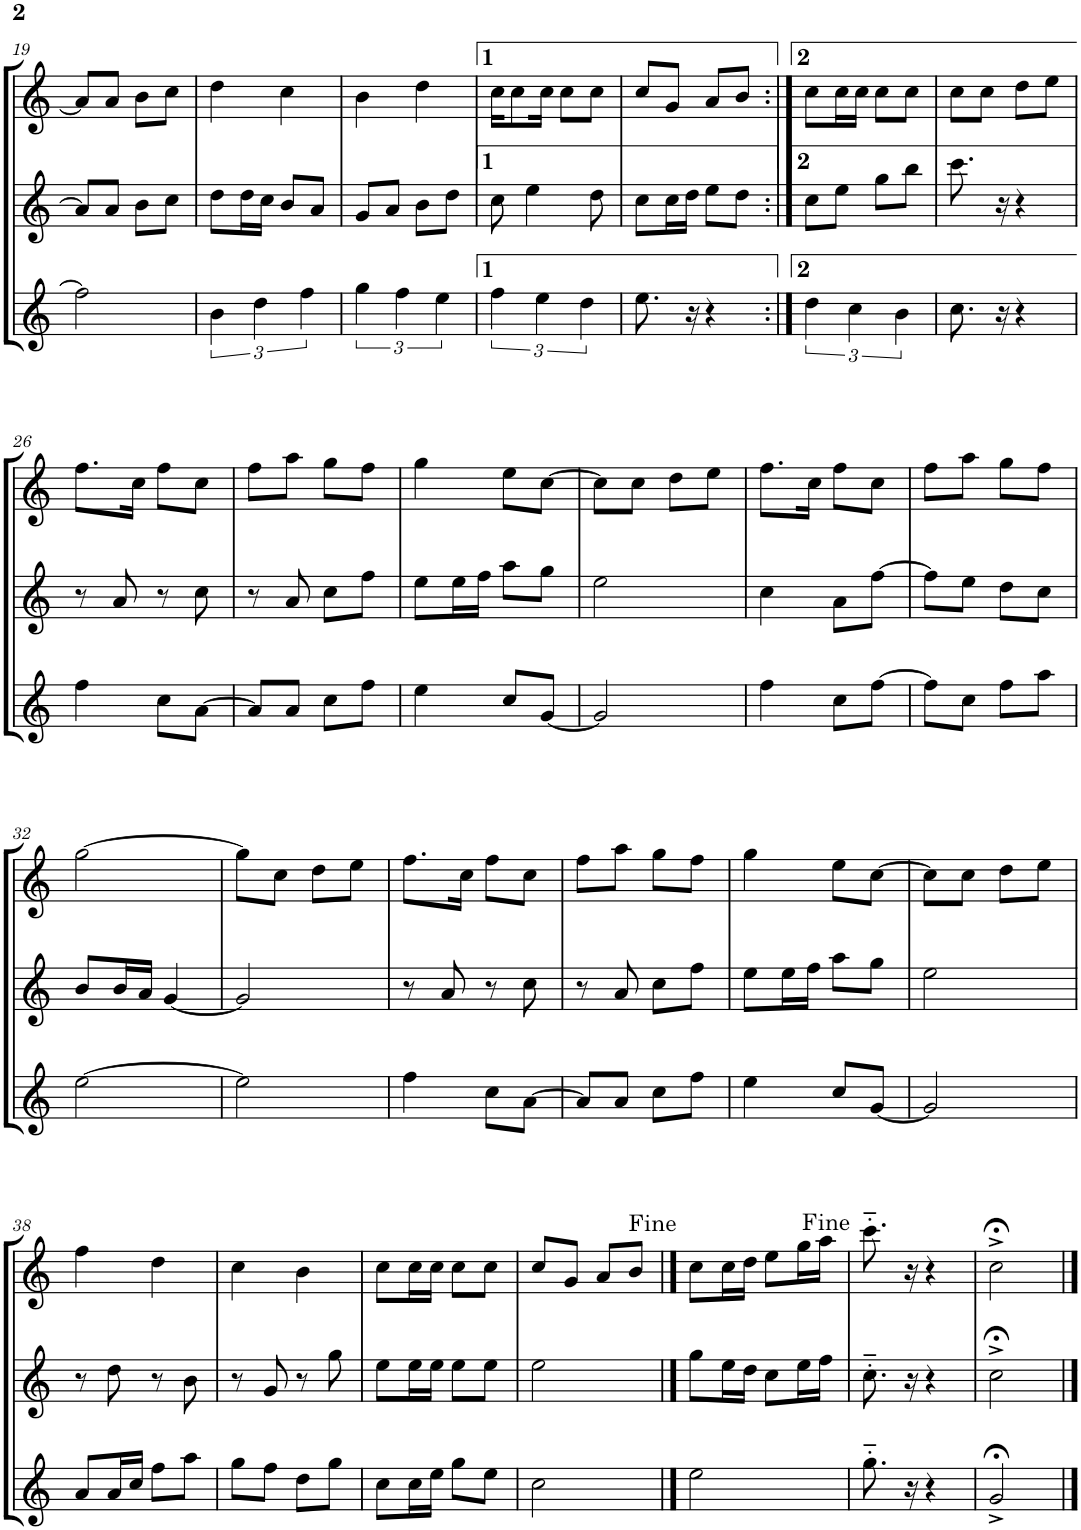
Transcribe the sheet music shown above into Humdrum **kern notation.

**kern	**kern	**kern
*part3	*part2	*part1
*staff3	*staff2	*staff1
*I"Gralla 3	*I"Gralla 2	*I"Gralla 1
!!LO:PB:g=z
*clefG2	*clefG2	*clefG2
*k[]	*k[]	*k[]
*M2/4	*M2/4	*M2/4
=19	=19	=19
2ff\]	8a/L]	8a/L]
.	8a/J	8a/J
.	8b\L	8b\L
.	8cc\J	8cc\J
=20	=20	=20
6b\	8dd\L	4dd\
.	16dd\L	.
6dd\	.	.
.	16cc\JJ	.
.	8b/L	4cc\
6ff\	.	.
.	8a/J	.
=21	=21	=21
6gg\	8g/L	4b\
.	8a/J	.
6ff\	.	.
.	8b\L	4dd\
6ee\	.	.
.	8dd\J	.
=22	=22	=22
6ff\	8cc\	16cc\KL
.	.	8cc\
.	4ee\	.
6ee\	.	.
.	.	16cc\Jk
.	.	8cc\L
6dd\	.	.
.	8dd\	8cc\J
=23	=23	=23
8.ee\	8cc\L	8cc/L
.	16cc\L	8g/J
16r	16dd\JJ	.
4r	8ee\L	8a/L
.	8dd\J	8b/J
=24:|!	=24:|!	=24:|!
6dd\	8cc\L	8cc\L
.	8ee\J	16cc\L
6cc\	.	.
.	.	16cc\JJ
.	8gg\L	8cc\L
6b\	.	.
.	8bb\J	8cc\J
=25	=25	=25
8.cc\	8.ccc\	8cc\L
.	.	8cc\J
16r	16r	.
4r	4r	8dd\L
.	.	8ee\J
!!LO:LB:g=z
=26	=26	=26
4ff\	8r	8.ff\L
.	8a/	.
.	.	16cc\Jk
8cc\L	8r	8ff\L
[8a\J	8cc\	8cc\J
=27	=27	=27
8a/L]	8r	8ff\L
8a/J	8a/	8aa\J
8cc\L	8cc\L	8gg\L
8ff\J	8ff\J	8ff\J
=28	=28	=28
4ee\	8ee\L	4gg\
.	16ee\L	.
.	16ff\JJ	.
8cc/L	8aa\L	8ee\L
[8g/J	8gg\J	[8cc\J
=29	=29	=29
2g/]	2ee\	8cc\L]
.	.	8cc\J
.	.	8dd\L
.	.	8ee\J
=30	=30	=30
4ff\	4cc\	8.ff\L
.	.	16cc\Jk
8cc\L	8a\L	8ff\L
[8ff\J	[8ff\J	8cc\J
=31	=31	=31
8ff\L]	8ff\L]	8ff\L
8cc\J	8ee\J	8aa\J
8ff\L	8dd\L	8gg\L
8aa\J	8cc\J	8ff\J
!!LO:LB:g=z
=32	=32	=32
[2ee\	8b/L	[2gg\
.	16b/L	.
.	16a/JJ	.
.	[4g/	.
=33	=33	=33
2ee\]	2g/]	8gg\L]
.	.	8cc\J
.	.	8dd\L
.	.	8ee\J
=34	=34	=34
4ff\	8r	8.ff\L
.	8a/	.
.	.	16cc\Jk
8cc\L	8r	8ff\L
[8a\J	8cc\	8cc\J
=35	=35	=35
8a/L]	8r	8ff\L
8a/J	8a/	8aa\J
8cc\L	8cc\L	8gg\L
8ff\J	8ff\J	8ff\J
=36	=36	=36
4ee\	8ee\L	4gg\
.	16ee\L	.
.	16ff\JJ	.
8cc/L	8aa\L	8ee\L
[8g/J	8gg\J	[8cc\J
=37	=37	=37
2g/]	2ee\	8cc\L]
.	.	8cc\J
.	.	8dd\L
.	.	8ee\J
!!LO:LB:g=z
=38	=38	=38
8a/L	8r	4ff\
16a/L	8dd\	.
16cc/JJ	.	.
8ff\L	8r	4dd\
8aa\J	8b\	.
=39	=39	=39
8gg\L	8r	4cc\
8ff\J	8g/	.
8dd\L	8r	4b\
8gg\J	8gg\	.
=40	=40	=40
8cc\L	8ee\L	8cc\L
16cc\L	16ee\L	16cc\L
16ee\JJ	16ee\JJ	16cc\JJ
8gg\L	8ee\L	8cc\L
8ee\J	8ee\J	8cc\J
=41	=41	=41
2cc\	2ee\	8cc/L
.	.	8g/J
.	.	8a/L
.	.	8b/J
==42	==42	==42
2ee\	8gg\L	8cc\L
.	16ee\L	16cc\L
.	16dd\JJ	16dd\JJ
.	8cc\L	8ee\L
.	16ee\L	16gg\L
.	16ff\JJ	16aa\JJ
=43	=43	=43
8.gg'~\	8.cc'~\	8.ccc'~\
16r	16r	16r
4r	4r	4r
=44	=44	=44
2g;<^/	2cc;<^\	2cc;<^\
==	==	==
*-	*-	*-
